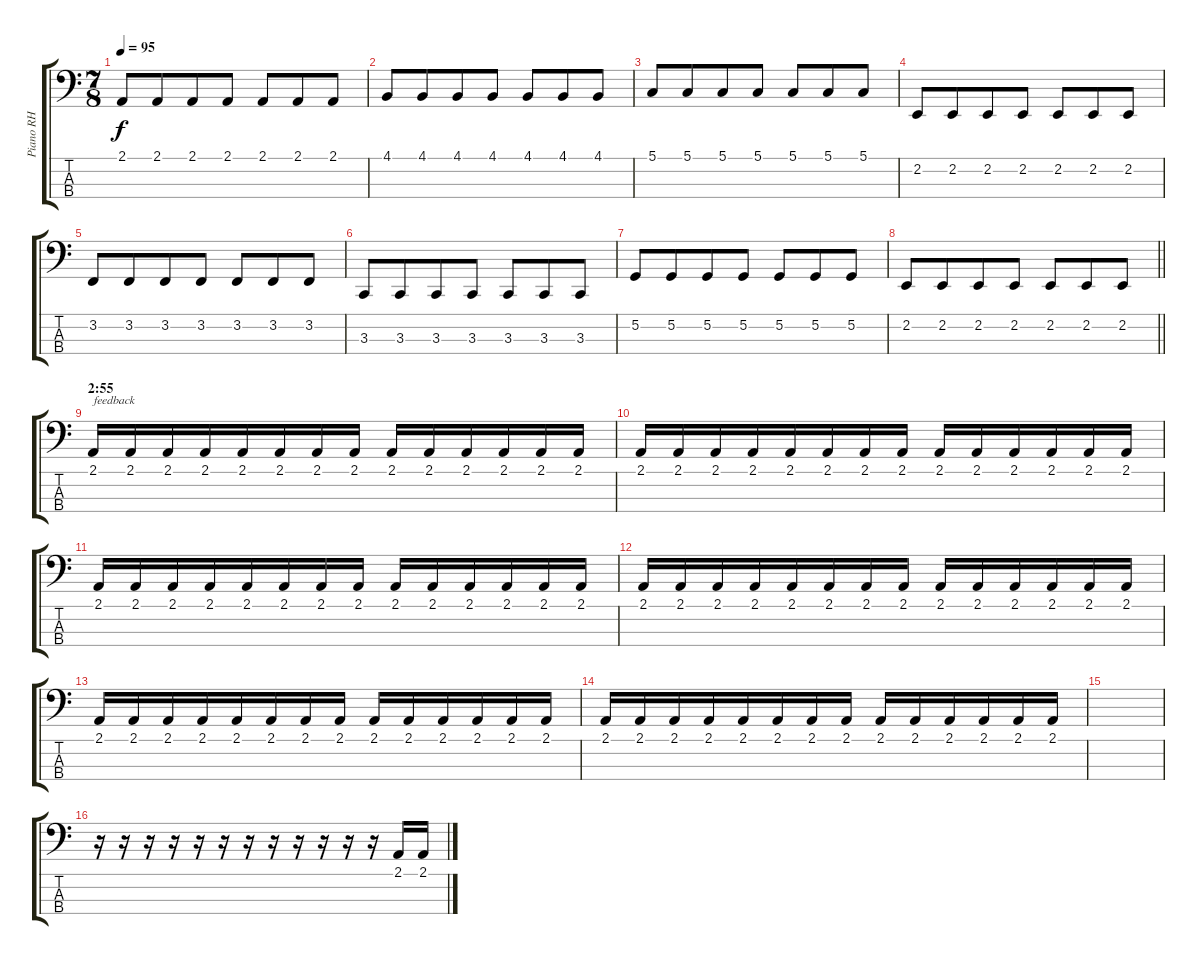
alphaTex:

\track ("Piano RH" "Piano RH") {instrument acousticgrandpiano}
\staff {score tabs}
\tuning (G2 D2 A1 E1) {hide}
\ts (7 8)
\tempo 95
\clef f4
\ks c
2.1.8{dy f} 2.1.8 2.1.8 2.1.8 2.1.8 2.1.8 2.1.8 |
4.1.8 4.1.8 4.1.8 4.1.8 4.1.8 4.1.8 4.1.8 |
5.1.8 5.1.8 5.1.8 5.1.8 5.1.8 5.1.8 5.1.8 |
2.2.8 2.2.8 2.2.8 2.2.8 2.2.8 2.2.8 2.2.8 |
3.2.8 3.2.8 3.2.8 3.2.8 3.2.8 3.2.8 3.2.8 |
3.3.8 3.3.8 3.3.8 3.3.8 3.3.8 3.3.8 3.3.8 |
5.2.8 5.2.8 5.2.8 5.2.8 5.2.8 5.2.8 5.2.8 |
\barLineRight lightlight
2.2.8 2.2.8 2.2.8 2.2.8 2.2.8 2.2.8 2.2.8 |
\section ("" "2:55")
2.1.16{txt "feedback"} 2.1.16 2.1.16 2.1.16 2.1.16 2.1.16 2.1.16 2.1.16 2.1.16 2.1.16 2.1.16 2.1.16 2.1.16 2.1.16 |
2.1.16 2.1.16 2.1.16 2.1.16 2.1.16 2.1.16 2.1.16 2.1.16 2.1.16 2.1.16 2.1.16 2.1.16 2.1.16 2.1.16 |
2.1.16 2.1.16 2.1.16 2.1.16 2.1.16 2.1.16 2.1.16 2.1.16 2.1.16 2.1.16 2.1.16 2.1.16 2.1.16 2.1.16 |
2.1.16 2.1.16 2.1.16 2.1.16 2.1.16 2.1.16 2.1.16 2.1.16 2.1.16 2.1.16 2.1.16 2.1.16 2.1.16 2.1.16 |
2.1.16 2.1.16 2.1.16 2.1.16 2.1.16 2.1.16 2.1.16 2.1.16 2.1.16 2.1.16 2.1.16 2.1.16 2.1.16 2.1.16 |
2.1.16{volume 2} 2.1.16 2.1.16 2.1.16 2.1.16 2.1.16 2.1.16 2.1.16 2.1.16 2.1.16 2.1.16 2.1.16 2.1.16 2.1.16 |
|
r.16{volume 14} r.16 r.16 r.16 r.16 r.16 r.16 r.16 r.16 r.16 r.16 r.16 2.1.16 2.1.16
